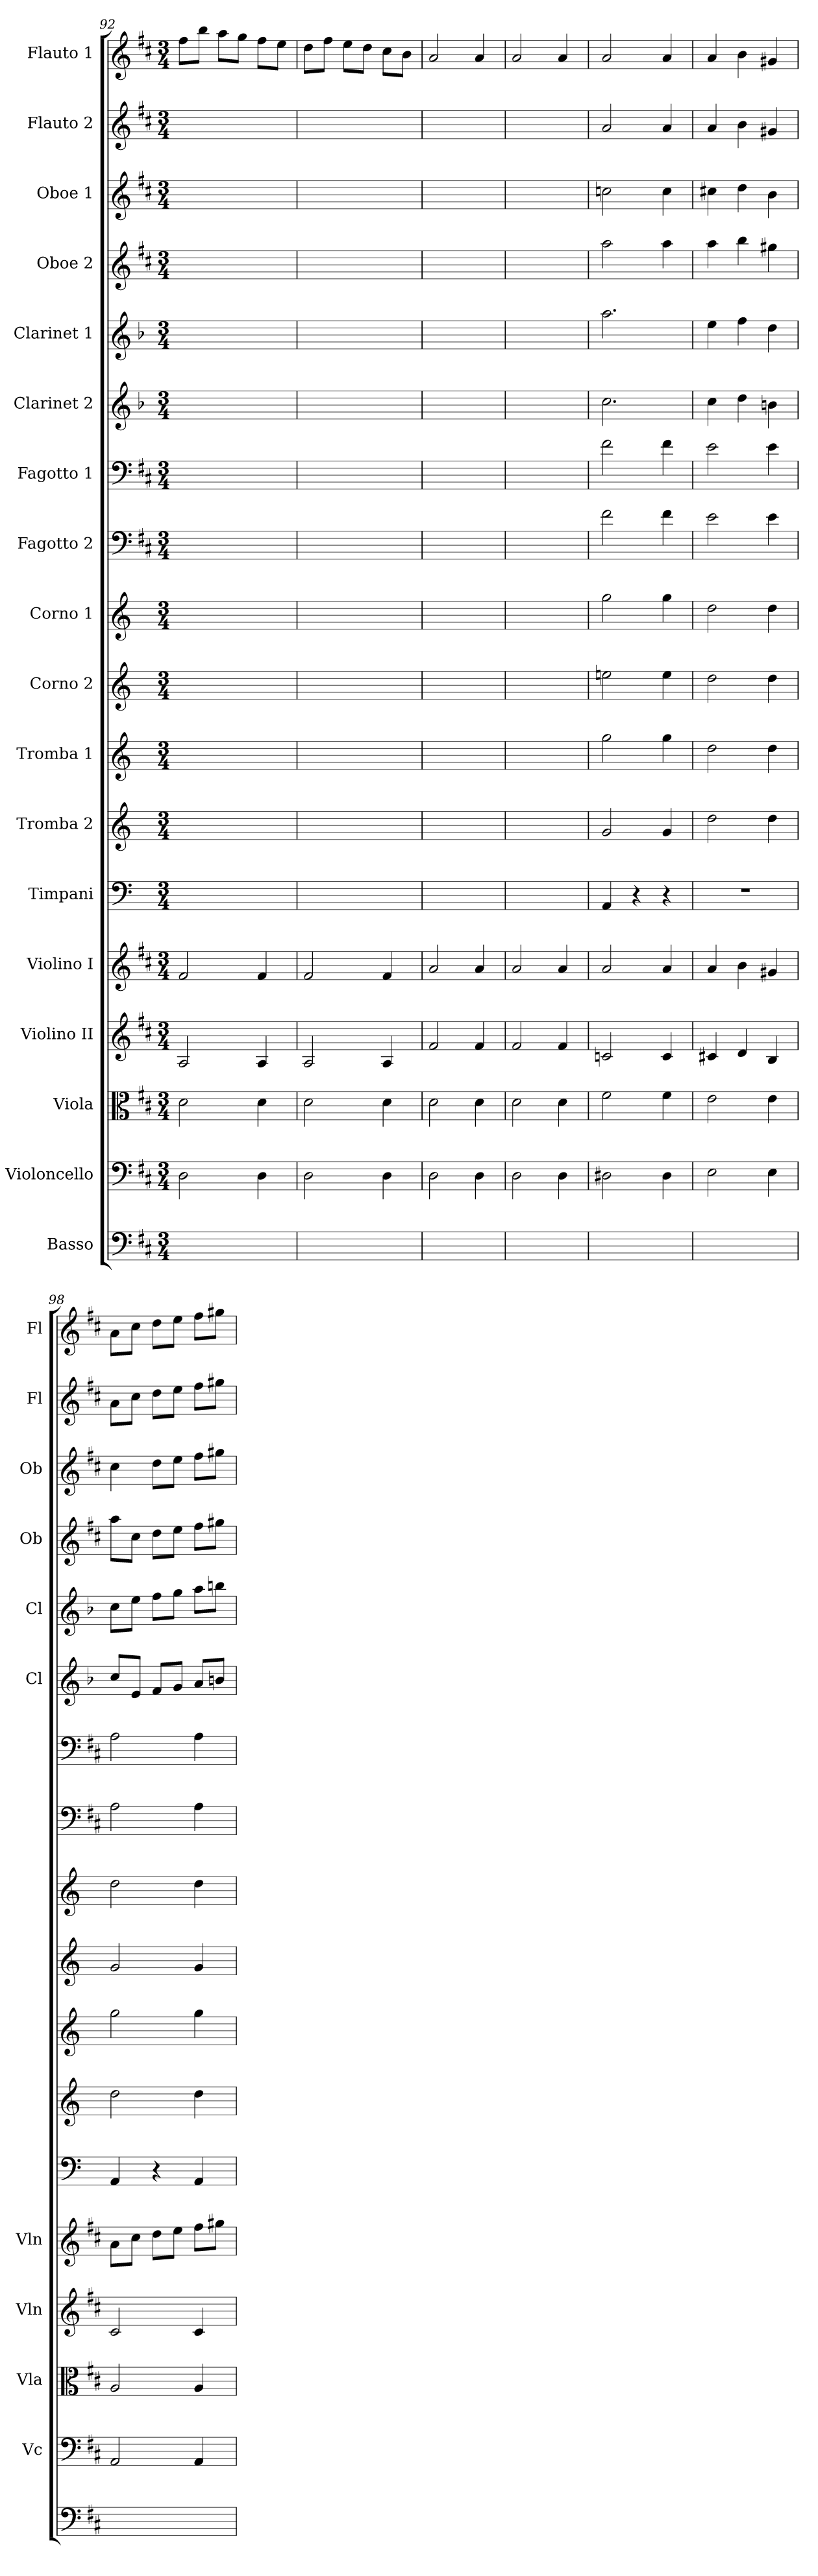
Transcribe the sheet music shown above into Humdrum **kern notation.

**kern	**kern	**kern	**kern	**kern	**kern	**kern	**kern	**kern	**kern	**kern	**kern	**kern	**kern	**kern	**kern	**kern	**kern
*part18	*part17	*part16	*part15	*part14	*part13	*part12	*part11	*part10	*part9	*part8	*part7	*part6	*part5	*part4	*part3	*part2	*part1
*staff18	*staff17	*staff16	*staff15	*staff14	*staff13	*staff12	*staff11	*staff10	*staff9	*staff8	*staff7	*staff6	*staff5	*staff4	*staff3	*staff2	*staff1
*I"Basso	*I"Violoncello	*I"Viola	*I"Violino II	*I"Violino I	*I"Timpani	*I"Tromba 2	*I"Tromba 1	*I"Corno 2	*I"Corno 1	*I"Fagotto 2	*I"Fagotto 1	*I"Clarinet 2	*I"Clarinet 1	*I"Oboe 2	*I"Oboe 1	*I"Flauto 2	*I"Flauto 1
*	*I'Vc	*I'Vla	*I'Vln	*I'Vln	*	*	*	*	*	*	*	*I'Cl	*I'Cl	*I'Ob	*I'Ob	*I'Fl	*I'Fl
*clefF4	*clefF4	*clefC3	*clefG2	*clefG2	*clefF4	*clefG2	*clefG2	*clefG2	*clefG2	*clefF4	*clefF4	*clefG2	*clefG2	*clefG2	*clefG2	*clefG2	*clefG2
*ITrd7c12	*	*	*	*	*	*ITrd-1c-2	*ITrd-1c-2	*ITrd6c10	*ITrd6c10	*	*	*ITrd2c3	*ITrd2c3	*	*	*	*
*k[f#c#]	*k[f#c#]	*k[f#c#]	*k[f#c#]	*k[f#c#]	*	*	*	*	*	*k[f#c#]	*k[f#c#]	*k[f#c#]	*k[f#c#]	*k[f#c#]	*k[f#c#]	*k[f#c#]	*k[f#c#]
*M3/4	*M3/4	*M3/4	*M3/4	*M3/4	*M3/4	*M3/4	*M3/4	*M3/4	*M3/4	*M3/4	*M3/4	*M3/4	*M3/4	*M3/4	*M3/4	*M3/4	*M3/4
=92	=92	=92	=92	=92	=92	=92	=92	=92	=92	=92	=92	=92	=92	=92	=92	=92	=92
2.ryy	2D	2d	2A	2f#	2.ryy	2.ryy	2.ryy	2.ryy	2.ryy	2.ryy	2.ryy	2.ryy	2.ryy	2.ryy	2.ryy	2.ryy	8ff#\L
.	.	.	.	.	.	.	.	.	.	.	.	.	.	.	.	.	8bb\J
.	.	.	.	.	.	.	.	.	.	.	.	.	.	.	.	.	8aa\L
.	.	.	.	.	.	.	.	.	.	.	.	.	.	.	.	.	8gg\J
.	4D	4d	4A	4f#	.	.	.	.	.	.	.	.	.	.	.	.	8ff#\L
.	.	.	.	.	.	.	.	.	.	.	.	.	.	.	.	.	8ee\J
=93	=93	=93	=93	=93	=93	=93	=93	=93	=93	=93	=93	=93	=93	=93	=93	=93	=93
2.ryy	2D	2d	2A	2f#	2.ryy	2.ryy	2.ryy	2.ryy	2.ryy	2.ryy	2.ryy	2.ryy	2.ryy	2.ryy	2.ryy	2.ryy	8dd\L
.	.	.	.	.	.	.	.	.	.	.	.	.	.	.	.	.	8ff#\J
.	.	.	.	.	.	.	.	.	.	.	.	.	.	.	.	.	8ee\L
.	.	.	.	.	.	.	.	.	.	.	.	.	.	.	.	.	8dd\J
.	4D	4d	4A	4f#	.	.	.	.	.	.	.	.	.	.	.	.	8cc#\L
.	.	.	.	.	.	.	.	.	.	.	.	.	.	.	.	.	8b\J
=94	=94	=94	=94	=94	=94	=94	=94	=94	=94	=94	=94	=94	=94	=94	=94	=94	=94
2.ryy	2D	2d	2f#	2a	2.ryy	2.ryy	2.ryy	2.ryy	2.ryy	2.ryy	2.ryy	2.ryy	2.ryy	2.ryy	2.ryy	2.ryy	2a
.	4D	4d	4f#	4a	.	.	.	.	.	.	.	.	.	.	.	.	4a
=95	=95	=95	=95	=95	=95	=95	=95	=95	=95	=95	=95	=95	=95	=95	=95	=95	=95
2.ryy	2D	2d	2f#	2a	2.ryy	2.ryy	2.ryy	2.ryy	2.ryy	2.ryy	2.ryy	2.ryy	2.ryy	2.ryy	2.ryy	2.ryy	2a
.	4D	4d	4f#	4a	.	.	.	.	.	.	.	.	.	.	.	.	4a
=96	=96	=96	=96	=96	=96	=96	=96	=96	=96	=96	=96	=96	=96	=96	=96	=96	=96
2.ryy	2D#X	2f#	2cn	2a	4AA	2a	2aa	2f#X	2a	2f#	2f#	2.a	2.ff#	2aa	2ccn	2a	2a
.	.	.	.	.	4r	.	.	.	.	.	.	.	.	.	.	.	.
.	4D#	4f#	4c	4a	4r	4a	4aa	4f#	4a	4f#	4f#	.	.	4aa	4cc	4a	4a
=97	=97	=97	=97	=97	=97	=97	=97	=97	=97	=97	=97	=97	=97	=97	=97	=97	=97
2.ryy	2E	2e	4c#X	4a	2.r	2ee	2ee	2e	2e	2e	2e	4a	4cc#	4aa	4cc#X	4a	4a
.	.	.	4d	4b	.	.	.	.	.	.	.	4b	4dd	4bb	4dd	4b	4b
.	4E	4e	4B	4g#X	.	4ee	4ee	4e	4e	4e	4e	4g#X	4b	4gg#X	4b	4g#X	4g#X
=98	=98	=98	=98	=98	=98	=98	=98	=98	=98	=98	=98	=98	=98	=98	=98	=98	=98
2.ryy	2AA	2A	2c#	8a\L	4AA	2ee	2aa	2A	2e	2A	2A	8a/L	8a\L	8aa\L	4cc#	8a\L	8a\L
.	.	.	.	8cc#\J	.	.	.	.	.	.	.	8c#/J	8cc#\J	8cc#\J	.	8cc#\J	8cc#\J
.	.	.	.	8dd\L	4r	.	.	.	.	.	.	8d/L	8dd\L	8dd\L	8dd\L	8dd\L	8dd\L
.	.	.	.	8ee\J	.	.	.	.	.	.	.	8e/J	8ee\J	8ee\J	8ee\J	8ee\J	8ee\J
.	4AA	4A	4c#	8ff#\L	4AA	4ee	4aa	4A	4e	4A	4A	8f#/L	8ff#\L	8ff#\L	8ff#\L	8ff#\L	8ff#\L
.	.	.	.	8gg#X\J	.	.	.	.	.	.	.	8g#X/J	8gg#X\J	8gg#X\J	8gg#X\J	8gg#X\J	8gg#X\J
=	=	=	=	=	=	=	=	=	=	=	=	=	=	=	=	=	=
*-	*-	*-	*-	*-	*-	*-	*-	*-	*-	*-	*-	*-	*-	*-	*-	*-	*-
